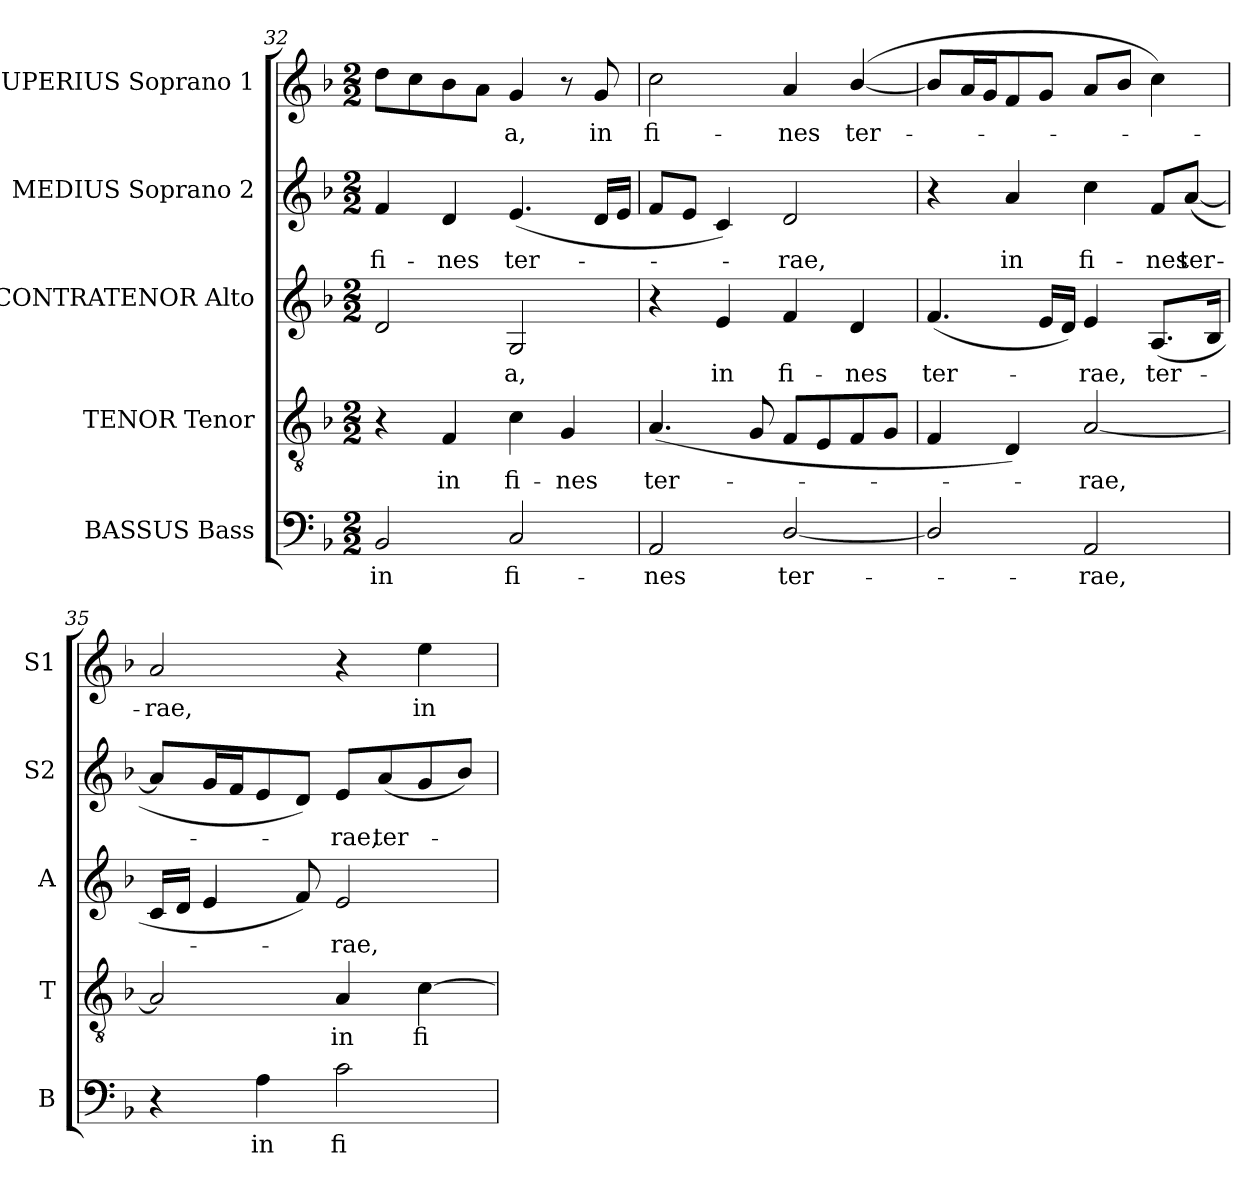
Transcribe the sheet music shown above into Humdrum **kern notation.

**kern	**text	**kern	**text	**kern	**text	**kern	**text	**kern	**text
*part5	*part5	*part4	*part4	*part3	*part3	*part2	*part2	*part1	*part1
*staff5	*staff5	*staff4	*staff4	*staff3	*staff3	*staff2	*staff2	*staff1	*staff1
*I"BASSUS Bass	*	*I"TENOR Tenor	*	*I"CONTRATENOR Alto	*	*I"MEDIUS Soprano 2	*	*I"SUPERIUS Soprano 1	*
*I'B	*	*I'T	*	*I'A	*	*I'S2	*	*I'S1	*
*clefF4	*	*clefGv2	*	*clefG2	*	*clefG2	*	*clefG2	*
*	*	*ITrd7c12	*	*	*	*	*	*	*
*k[b-]	*	*k[b-]	*	*k[b-]	*	*k[b-]	*	*k[b-]	*
*F:	*	*F:	*	*F:	*	*F:	*	*F:	*
*M2/2	*	*M2/2	*	*M2/2	*	*M2/2	*	*M2/2	*
=32	=32	=32	=32	=32	=32	=32	=32	=32	=32
!	!LO:LY:b:color=#000000	!	!	!	!	!	!	!	!
!	!	!	!	!	!	!	!LO:LY:b:color=#000000	!	!
2BB-i/	in	4r	.	2di/	.	4fi/	fi-	8ddi\L	.
.	.	.	.	.	.	.	.	8cci\	.
!	!	!	!LO:LY:b:color=#000000	!	!	!	!	!	!
!	!	!	!	!	!	!	!LO:LY:b:color=#000000	!	!
.	.	4FFi/	in	.	.	4di/	-nes	8b-i\	.
.	.	.	.	.	.	.	.	8ai\J	.
!	!LO:LY:b:color=#000000	!	!	!	!	!	!	!	!
!	!	!	!LO:LY:b:color=#000000	!	!	!	!	!	!
!	!	!	!	!	!LO:LY:b:color=#000000	!	!	!	!
!	!	!	!	!	!	!	!LO:LY:b:color=#000000	!	!
!	!	!	!	!	!	!	!	!	!LO:LY:b:color=#000000
2Ci/	fi-	4Ci\	fi-	2Gi/	-a,	(4.ei/	ter-	4gi/	-a,
!	!	!	!LO:LY:b:color=#000000	!	!	!	!	!	!
.	.	4GGi/	-nes	.	.	.	.	8r	.
!	!	!	!	!	!	!	!	!	!LO:LY:b:color=#000000
.	.	.	.	.	.	16di/LL	.	8gi/	in
.	.	.	.	.	.	16ei/JJ	.	.	.
=33	=33	=33	=33	=33	=33	=33	=33	=33	=33
!	!LO:LY:b:color=#000000	!	!	!	!	!	!	!	!
!	!	!	!LO:LY:b:color=#000000	!	!	!	!	!	!
!	!	!	!	!	!	!	!	!	!LO:LY:b:color=#000000
2AAi/	-nes	(4.AAi/	ter-	4r	.	8fi/L	.	2cci\	fi-
.	.	.	.	.	.	8ei/J	.	.	.
!	!	!	!	!	!LO:LY:b:color=#000000	!	!	!	!
.	.	.	.	4ei/	in	4ci/)	.	.	.
.	.	8GGi/	.	.	.	.	.	.	.
!	!LO:LY:b:color=#000000	!	!	!	!	!	!	!	!
!	!	!	!	!	!LO:LY:b:color=#000000	!	!	!	!
!	!	!	!	!	!	!	!LO:LY:b:color=#000000	!	!
!	!	!	!	!	!	!	!	!	!LO:LY:b:color=#000000
[2Di/	ter-	8FFi/L	.	4fi/	fi-	2di/	-rae,	4ai/	-nes
.	.	8EEi/	.	.	.	.	.	.	.
!	!	!	!	!	!LO:LY:b:color=#000000	!	!	!	!
!	!	!	!	!	!	!	!	!	!LO:LY:b:color=#000000
.	.	8FFi/	.	4di/	-nes	.	.	([4b-i/	ter-
.	.	8GGi/J	.	.	.	.	.	.	.
!!LO:LB:g=z
=34	=34	=34	=34	=34	=34	=34	=34	=34	=34
!	!	!	!	!	!LO:LY:b:color=#000000	!	!	!	!
2Di/]	.	4FFi/	.	(4.fi/	ter-	4r	.	8b-i/L]	.
.	.	.	.	.	.	.	.	16ai/L	.
.	.	.	.	.	.	.	.	16gi/J	.
!	!	!	!	!	!	!	!LO:LY:b:color=#000000	!	!
.	.	4DDi/)	.	.	.	4ai/	in	8fi/	.
.	.	.	.	16ei/LL	.	.	.	8gi/J	.
.	.	.	.	16di/JJ)	.	.	.	.	.
!	!LO:LY:b:color=#000000	!	!	!	!	!	!	!	!
!	!	!	!LO:LY:b:color=#000000	!	!	!	!	!	!
!	!	!	!	!	!LO:LY:b:color=#000000	!	!	!	!
!	!	!	!	!	!	!	!LO:LY:b:color=#000000	!	!
2AAi/	-rae,	[2AAi/	-rae,	4ei/	-rae,	4cci\	fi-	8ai/L	.
.	.	.	.	.	.	.	.	8b-i/J	.
!	!	!	!	!	!LO:LY:b:color=#000000	!	!	!	!
!	!	!	!	!	!	!	!LO:LY:b:color=#000000	!	!
.	.	.	.	(8.Ai/L	ter-	8fi/L	-nes	4cci\)	.
!	!	!	!	!	!	!	!LO:LY:b:color=#000000	!	!
.	.	.	.	.	.	([8ai/J	ter-	.	.
.	.	.	.	16B-i/Jk	.	.	.	.	.
=35	=35	=35	=35	=35	=35	=35	=35	=35	=35
!	!	!	!	!	!	!	!	!	!LO:LY:b:color=#000000
4r	.	2AAi/]	.	16ci/LL	.	8ai/L]	.	2ai/	-rae,
.	.	.	.	16di/JJ	.	.	.	.	.
.	.	.	.	4ei/	.	16gi/L	.	.	.
.	.	.	.	.	.	16fi/J	.	.	.
!	!LO:LY:b:color=#000000	!	!	!	!	!	!	!	!
4Ai\	in	.	.	.	.	8ei/	.	.	.
.	.	.	.	8fi/)	.	8di/J)	.	.	.
!	!LO:LY:b:color=#000000	!	!	!	!	!	!	!	!
!	!	!	!LO:LY:b:color=#000000	!	!	!	!	!	!
!	!	!	!	!	!LO:LY:b:color=#000000	!	!	!	!
!	!	!	!	!	!	!	!LO:LY:b:color=#000000	!	!
2ci\	fi-	4AAi/	in	2ei/	-rae,	8ei/L	-rae,	4r	.
!	!	!	!	!	!	!	!LO:LY:b:color=#000000	!	!
.	.	.	.	.	.	(8ai/	ter-	.	.
!	!	!	!LO:LY:b:color=#000000	!	!	!	!	!	!
!	!	!	!	!	!	!	!	!	!LO:LY:b:color=#000000
.	.	[4Ci\	fi-	.	.	8gi/	.	4eei\	in
.	.	.	.	.	.	8b-i/J)	.	.	.
=	=	=	=	=	=	=	=	=	=
*-	*-	*-	*-	*-	*-	*-	*-	*-	*-
